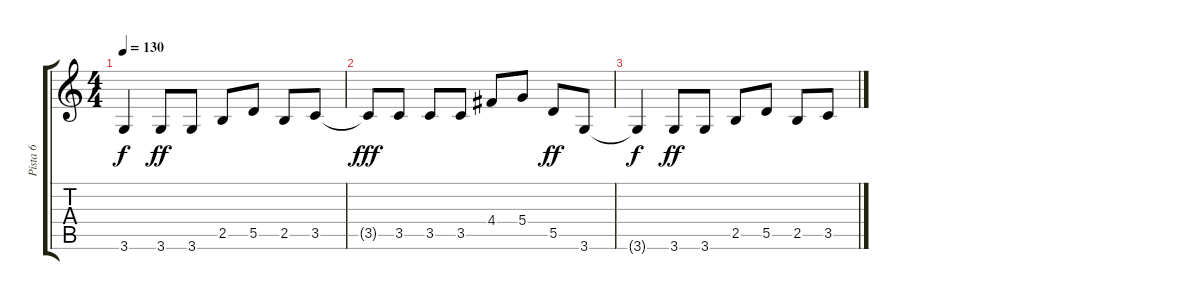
\track ("Pista 6" "Pista 6") {instrument overdrivenguitar}
\staff {score tabs}
\tuning (E4 B3 G3 D3 A2 E2) {hide}
\ts (4 4)
\tempo 130
\clef g2
\ks c
3.6{t}.4{dy f} 3.6.8{dy ff} 3.6.8 2.5.8 5.5.8 2.5.8 3.5.8 |
3.5{t}.8{dy fff} 3.5.8 3.5.8 3.5.8 4.4.8 5.4.8 5.5.8{dy ff} 3.6.8 |
3.6{t}.4{dy f} 3.6.8{dy ff} 3.6.8 2.5.8 5.5.8 2.5.8 3.5.8
